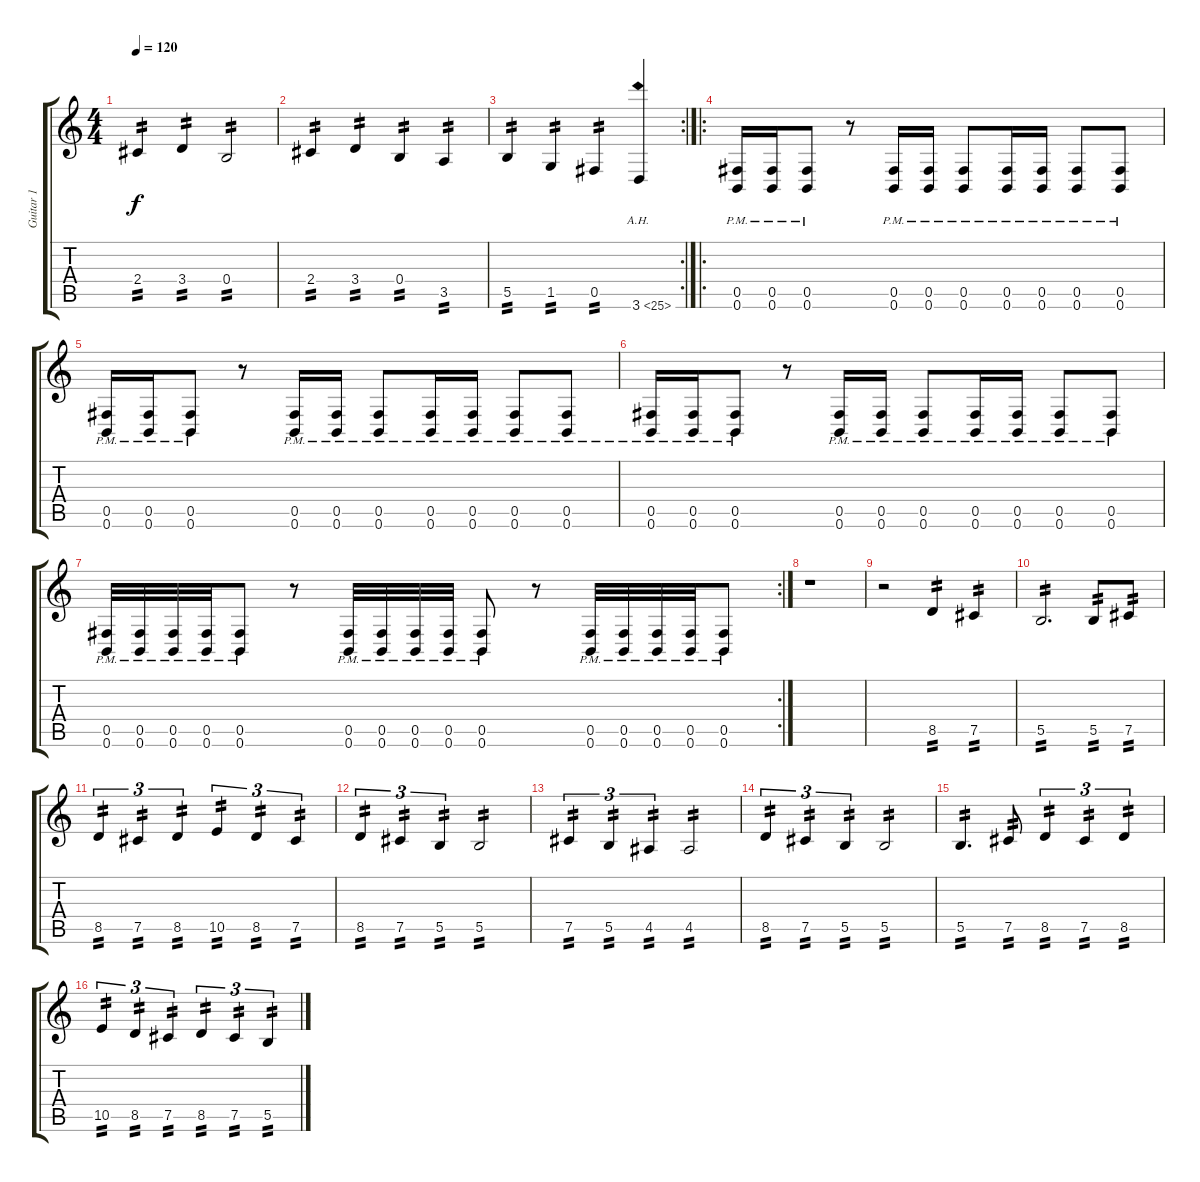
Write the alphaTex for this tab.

\track ("Guitar 1" "Guitar 1") {instrument distortionguitar}
\staff {score tabs}
\tuning (Db4 Ab3 E3 B2 Gb2 B1) {hide}
\ts (4 4)
\tempo 120
\clef g2
\ks c
2.4.4{tp 2 dy f} 3.4.4{tp 2} 0.4.2{tp 2} |
2.4.4{tp 2} 3.4.4{tp 2} 0.4.4{tp 2} 3.5.4{tp 2} |
\rc 2
5.5.4{tp 2} 1.5.4{tp 2} 0.5.4{tp 2} 3.6{ah 22}.4 |
\ro
(0.5{pm} 0.6{pm}).16 (0.5{pm} 0.6{pm}).16 (0.5{pm} 0.6{pm}).8 r.8 (0.5{pm} 0.6{pm}).16 (0.5{pm} 0.6{pm}).16 (0.5{pm} 0.6{pm}).8 (0.5{pm} 0.6{pm}).16 (0.5{pm} 0.6{pm}).16 (0.5{pm} 0.6{pm}).8 (0.5{pm} 0.6{pm}).8 |
(0.5{pm} 0.6{pm}).16 (0.5{pm} 0.6{pm}).16 (0.5{pm} 0.6{pm}).8 r.8 (0.5{pm} 0.6{pm}).16 (0.5{pm} 0.6{pm}).16 (0.5{pm} 0.6{pm}).8 (0.5{pm} 0.6{pm}).16 (0.5{pm} 0.6{pm}).16 (0.5{pm} 0.6{pm}).8 (0.5{pm} 0.6{pm}).8 |
(0.5{pm} 0.6{pm}).16 (0.5{pm} 0.6{pm}).16 (0.5{pm} 0.6{pm}).8 r.8 (0.5{pm} 0.6{pm}).16 (0.5{pm} 0.6{pm}).16 (0.5{pm} 0.6{pm}).8 (0.5{pm} 0.6{pm}).16 (0.5{pm} 0.6{pm}).16 (0.5{pm} 0.6{pm}).8 (0.5{pm} 0.6{pm}).8 |
\rc 2
(0.5{pm} 0.6{pm}).32 (0.5{pm} 0.6{pm}).32 (0.5{pm} 0.6{pm}).32 (0.5{pm} 0.6{pm}).32 (0.5{pm} 0.6{pm}).8 r.8 (0.5{pm} 0.6{pm}).32 (0.5{pm} 0.6{pm}).32 (0.5{pm} 0.6{pm}).32 (0.5{pm} 0.6{pm}).32 (0.5{pm} 0.6{pm}).8 r.8 (0.5{pm} 0.6{pm}).32 (0.5{pm} 0.6{pm}).32 (0.5{pm} 0.6{pm}).32 (0.5{pm} 0.6{pm}).32 (0.5{pm} 0.6{pm}).8 |
r.1 |
r.2 8.5.4{tp 2} 7.5.4{tp 2} |
5.5.2{d tp 2} 5.5.8{tp 2} 7.5.8{tp 2} |
8.5.4{tu (3 2) tp 2} 7.5.4{tu (3 2) tp 2} 8.5.4{tu (3 2) tp 2} 10.5.4{tu (3 2) tp 2} 8.5.4{tu (3 2) tp 2} 7.5.4{tu (3 2) tp 2} |
8.5.4{tu (3 2) tp 2} 7.5.4{tu (3 2) tp 2} 5.5.4{tu (3 2) tp 2} 5.5.2{tp 2} |
7.5.4{tu (3 2) tp 2} 5.5.4{tu (3 2) tp 2} 4.5.4{tu (3 2) tp 2} 4.5.2{tp 2} |
8.5.4{tu (3 2) tp 2} 7.5.4{tu (3 2) tp 2} 5.5.4{tu (3 2) tp 2} 5.5.2{tp 2} |
5.5.4{d tp 2} 7.5.8{tp 2} 8.5.4{tu (3 2) tp 2} 7.5.4{tu (3 2) tp 2} 8.5.4{tu (3 2) tp 2} |
10.5.4{tu (3 2) tp 2} 8.5.4{tu (3 2) tp 2} 7.5.4{tu (3 2) tp 2} 8.5.4{tu (3 2) tp 2} 7.5.4{tu (3 2) tp 2} 5.5.4{tu (3 2) tp 2}
